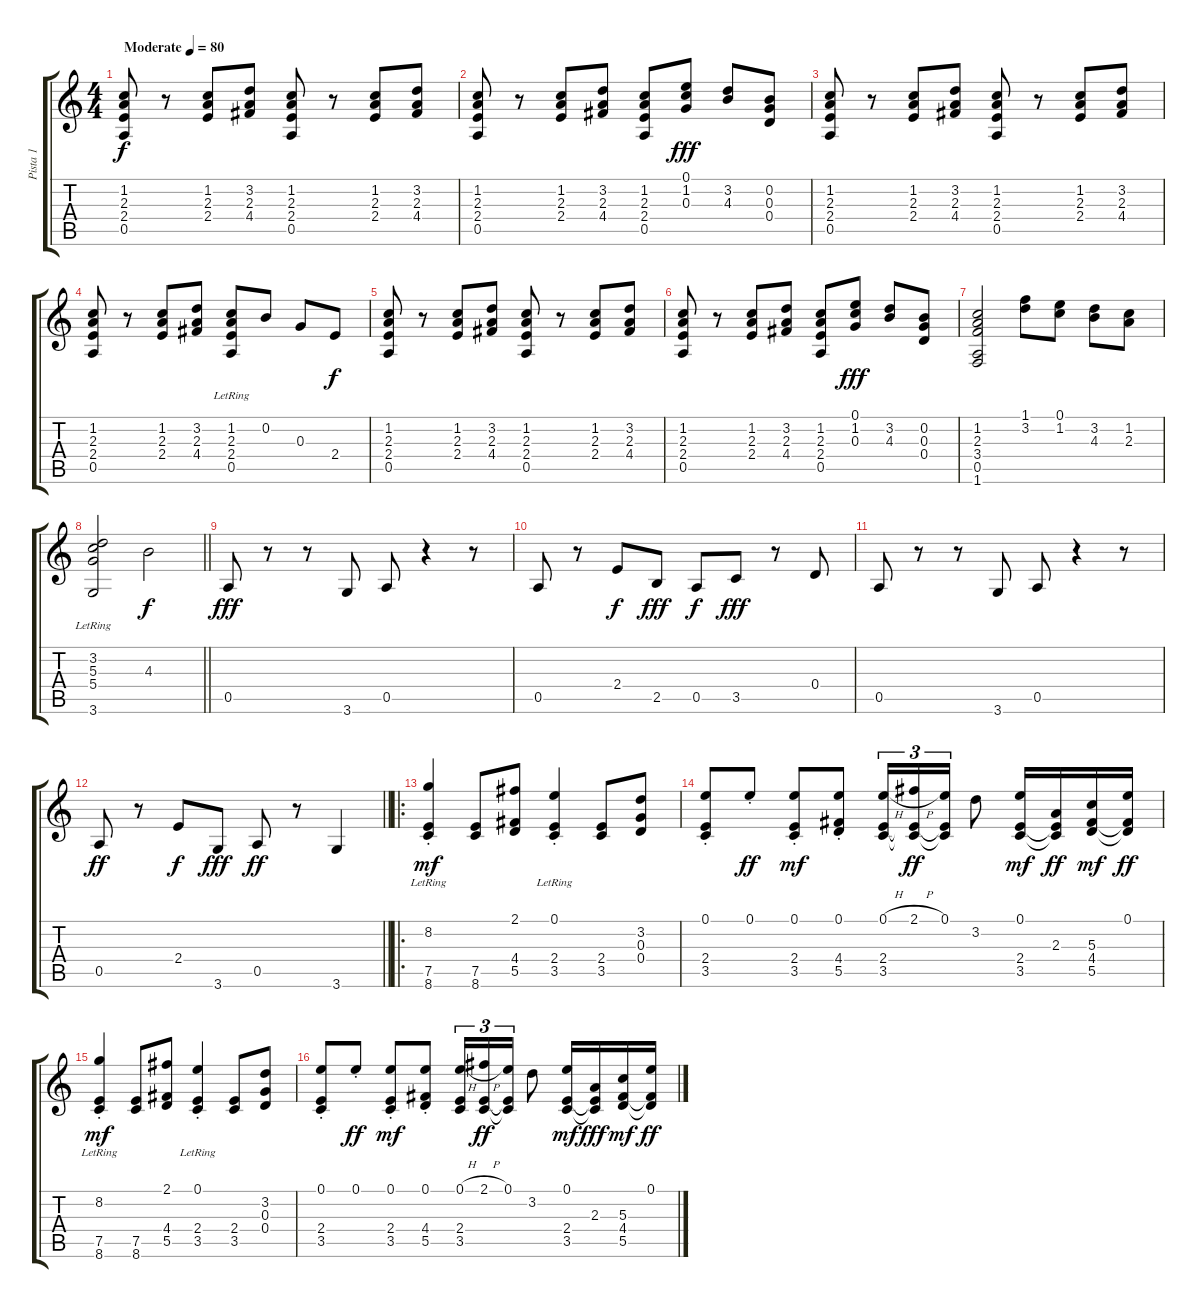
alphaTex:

\track ("Pista 1" "Pista 1") {instrument acousticguitarsteel}
\staff {score tabs}
\tuning (E4 B3 G3 D3 A2 E2) {hide}
\ts (4 4)
\tempo (80 "Moderate")
\clef g2
\ks c
(1.2 2.3 2.4 0.5).8{dy f instrument acousticguitarsteel} r.8 (1.2 2.3 2.4).8 (3.2 2.3 4.4).8 (1.2 2.3 2.4 0.5).8 r.8 (1.2 2.3 2.4).8 (3.2 2.3 4.4).8 |
(1.2 2.3 2.4 0.5).8 r.8 (1.2 2.3 2.4).8 (3.2 2.3 4.4).8 (1.2 2.3 2.4 0.5).8 (0.1 1.2 0.3).8{dy fff} (3.2 4.3).8 (0.2 0.3 0.4).8 |
(1.2 2.3 2.4 0.5).8 r.8 (1.2 2.3 2.4).8 (3.2 2.3 4.4).8 (1.2 2.3 2.4 0.5).8 r.8 (1.2 2.3 2.4).8 (3.2 2.3 4.4).8 |
(1.2 2.3 2.4 0.5).8 r.8 (1.2 2.3 2.4).8 (3.2 2.3 4.4).8 (1.2 2.3{lr} 2.4{lr} 0.5{lr}).8 0.2.8 0.3.8 2.4.8{dy f} |
(1.2 2.3 2.4 0.5).8 r.8 (1.2 2.3 2.4).8 (3.2 2.3 4.4).8 (1.2 2.3 2.4 0.5).8 r.8 (1.2 2.3 2.4).8 (3.2 2.3 4.4).8 |
(1.2 2.3 2.4 0.5).8 r.8 (1.2 2.3 2.4).8 (3.2 2.3 4.4).8 (1.2 2.3 2.4 0.5).8 (0.1 1.2 0.3).8{dy fff} (3.2 4.3).8 (0.2 0.3 0.4).8 |
(1.2 2.3 3.4 0.5 1.6).2 (1.1 3.2).8 (0.1 1.2).8 (3.2 4.3).8 (1.2 2.3).8 |
\barLineRight lightlight
(3.2{lr} 5.3 5.4{lr} 3.6{lr}).2 4.3.2{dy f} |
0.5.8{dy fff} r.8 r.8 3.6.8 0.5.8 r.4 r.8 |
0.5.8 r.8 2.4.8{dy f} 2.5.8{dy fff} 0.5.8{dy f} 3.5.8{dy fff} r.8 0.4.8 |
0.5.8 r.8 r.8 3.6.8 0.5.8 r.4 r.8 |
\barLineRight lightlight
0.5.8{dy ff} r.8 2.4.8{dy f} 3.6.8{dy fff} 0.5.8{dy ff} r.8 3.6.4 |
\ro
(8.2{lr} 7.5{st} 8.6{st}).4{dy mf} (7.5 8.6).8 (2.1 4.4 5.5).8 (0.1{lr} 2.4{st} 3.5{st}).4 (2.4 3.5).8 (3.2 0.3 0.4).8 |
(0.1{st} 2.4 3.5).8 0.1{st}.8{dy ff} (0.1{st} 2.4 3.5).8{dy mf} (0.1{st} 4.4 5.5).8 (0.1{h} 2.4 3.5).16{tu (3 2)} (2.1{h} 2.4{t} 3.5{t}).16{tu (3 2) dy ff} (0.1 2.4{t} 3.5{t}).16{tu (3 2)} 3.2.8 (0.1 2.4 3.5).16{dy mf} (2.3 2.4{t} 3.5{t}).16{dy ff} (5.3 4.4 5.5).16{dy mf} (0.1 4.4{t} 5.5{t}).16{dy ff} |
(8.2{lr} 7.5{st} 8.6{st}).4{dy mf} (7.5 8.6).8 (2.1 4.4 5.5).8 (0.1{lr} 2.4{st} 3.5{st}).4 (2.4 3.5).8 (3.2 0.3 0.4).8 |
(0.1{st} 2.4 3.5).8 0.1{st}.8{dy ff} (0.1{st} 2.4 3.5).8{dy mf} (0.1{st} 4.4 5.5).8 (0.1{h} 2.4 3.5).16{tu (3 2)} (2.1{h} 2.4{t} 3.5{t}).16{tu (3 2) dy ff} (0.1 2.4{t} 3.5{t}).16{tu (3 2)} 3.2.8 (0.1 2.4 3.5).16{dy mf} (2.3 2.4{t} 3.5{t}).16{dy fff} (5.3 4.4 5.5).16{dy mf} (0.1 4.4{t} 5.5{t}).16{dy ff}
